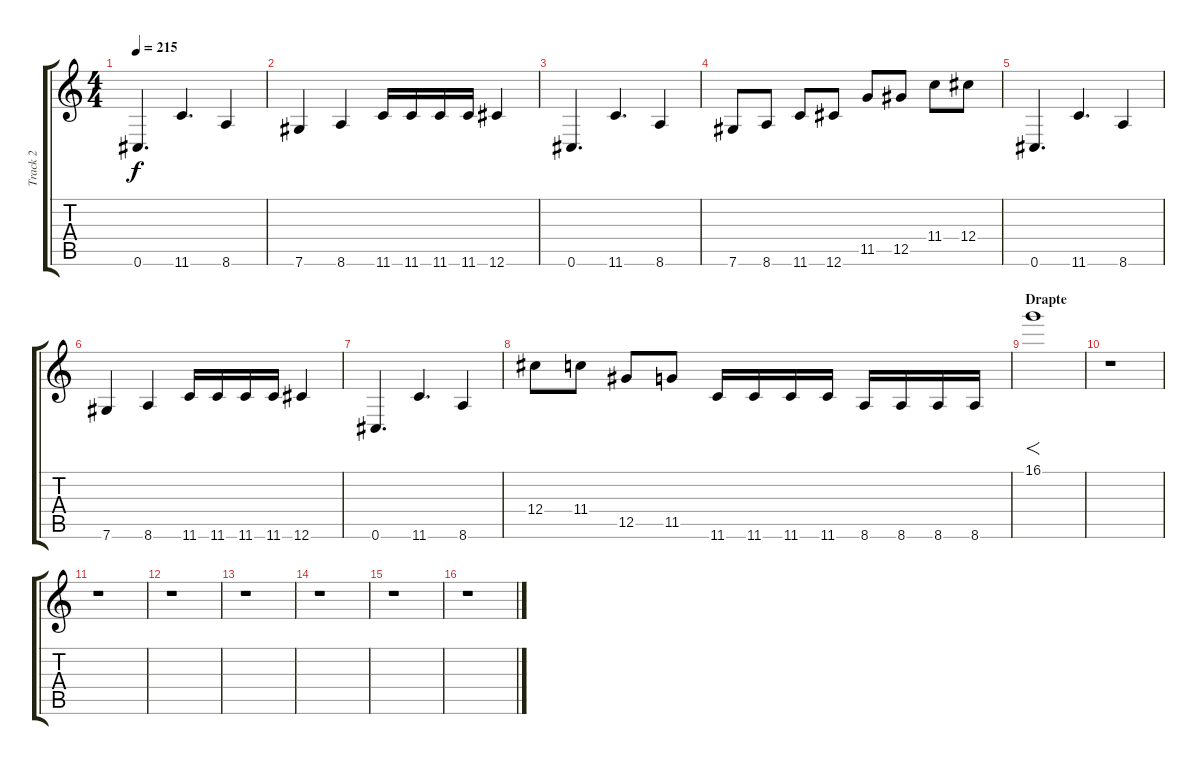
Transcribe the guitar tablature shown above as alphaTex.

\track ("Track 2" "Track 2") {instrument distortionguitar}
\staff {score tabs}
\tuning (Eb4 Bb3 Gb3 Db3 Ab2 Db2) {hide}
\ts (4 4)
\tempo 215
\clef g2
\ks c
0.6.4{d dy f} 11.6.4{d} 8.6.4 |
7.6.4 8.6.4 11.6.16 11.6.16 11.6.16 11.6.16 12.6.4 |
0.6.4{d} 11.6.4{d} 8.6.4 |
7.6.8 8.6.8 11.6.8 12.6.8 11.5.8 12.5.8 11.4.8 12.4.8 |
0.6.4{d} 11.6.4{d} 8.6.4 |
7.6.4 8.6.4 11.6.16 11.6.16 11.6.16 11.6.16 12.6.4 |
0.6.4{d} 11.6.4{d} 8.6.4 |
12.4.8 11.4.8 12.5.8 11.5.8 11.6.16 11.6.16 11.6.16 11.6.16 8.6.16 8.6.16 8.6.16 8.6.16 |
\section ("" "Drapte")
16.1.1{f} |
r.1 |
r.1 |
r.1 |
r.1 |
r.1 |
r.1 |
r.1
